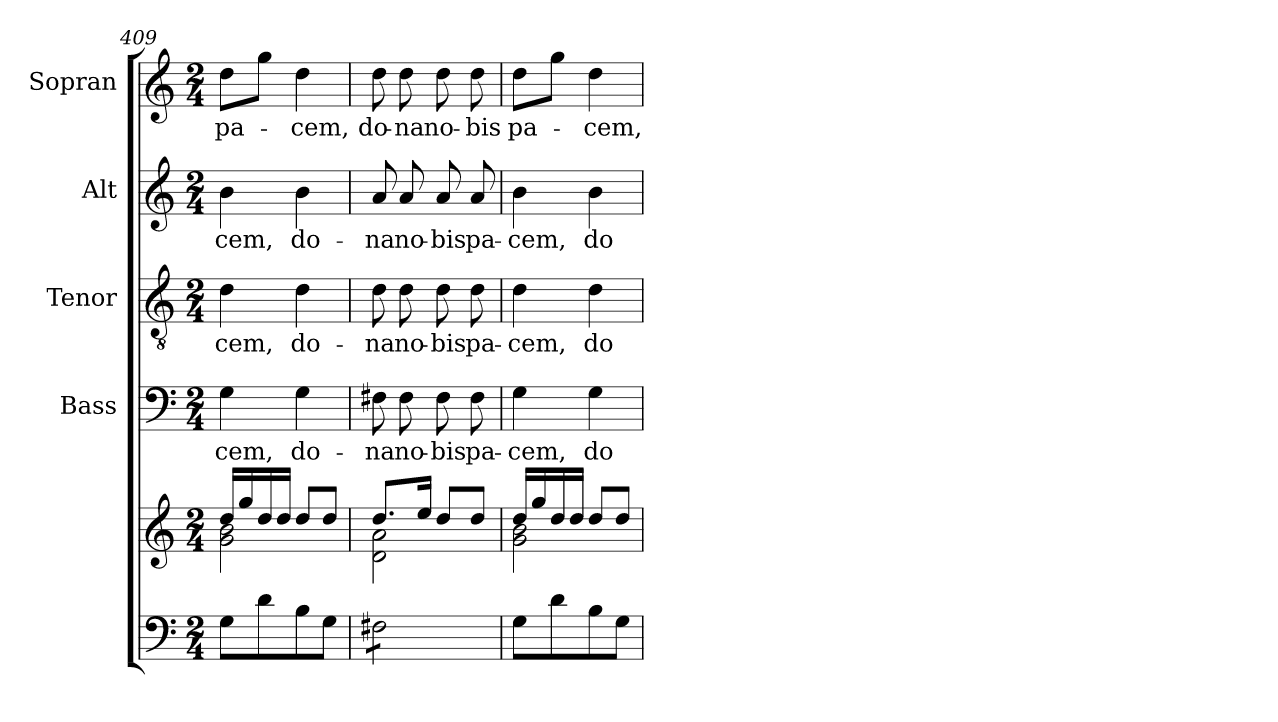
**kern	**kern	**kern	**text	**kern	**text	**kern	**text	**kern	**text
*part5	*part5	*part4	*part4	*part3	*part3	*part2	*part2	*part1	*part1
*staff6	*staff5	*staff4	*staff4	*staff3	*staff3	*staff2	*staff2	*staff1	*staff1
*	*	*I"Bass	*	*I"Tenor	*	*I"Alt	*	*I"Sopran	*
*	*	*I'B.	*	*I'T.	*	*I'A.	*	*I'S.	*
*clefF4	*clefG2	*clefF4	*	*clefGv2	*	*clefG2	*	*clefG2	*
*k[]	*k[]	*k[]	*	*k[]	*	*k[]	*	*k[]	*
*C:	*C:	*C:	*	*C:	*	*C:	*	*C:	*
*M2/4	*M2/4	*M2/4	*	*M2/4	*	*M2/4	*	*M2/4	*
=409	=409	=409	=409	=409	=409	=409	=409	=409	=409
*	*^	*	*	*	*	*	*	*	*
!	!	!	!	!LO:LY:b	!	!LO:LY:b	!	!LO:LY:b	!	!LO:LY:b
8G\L	16dd/LL	2g\ 2b\	4G\	-cem,	4d\	-cem,	4b\	-cem,	8dd\L	pa-
.	16gg/	.	.	.	.	.	.	.	.	.
8d\	16dd/	.	.	.	.	.	.	.	8gg\J	.
.	16dd/JJ	.	.	.	.	.	.	.	.	.
!	!	!	!	!LO:LY:b	!	!LO:LY:b	!	!LO:LY:b	!	!LO:LY:b
8B\	8dd/L	.	4G\	do-	4d\	do-	4b\	do-	4dd\	-cem,
8G\J	8dd/J	.	.	.	.	.	.	.	.	.
!!LO:LB:g=z
=410	=410	=410	=410	=410	=410	=410	=410	=410	=410	=410
!	!	!	!	!LO:LY:b	!	!LO:LY:b	!	!LO:LY:b	!	!LO:LY:b
*tremolo	*	*	*	*	*	*	*	*	*	*
8F#X\L	8.dd/L	2d\ 2a\	8F#X\	-na	8d\	-na	8a/	-na	8dd\	do-
!	!	!	!	!LO:LY:b	!	!LO:LY:b	!	!LO:LY:b	!	!LO:LY:b
8F#X\	.	.	8F#\	no-	8d\	no-	8a/	no-	8dd\	-na
.	16ee/Jk	.	.	.	.	.	.	.	.	.
!	!	!	!	!LO:LY:b	!	!LO:LY:b	!	!LO:LY:b	!	!LO:LY:b
8F#X\	8dd/L	.	8F#\	-bis	8d\	-bis	8a/	-bis	8dd\	no-
!	!	!	!	!LO:LY:b	!	!LO:LY:b	!	!LO:LY:b	!	!LO:LY:b
8F#X\J	8dd/J	.	8F#\	pa-	8d\	pa-	8a/	pa-	8dd\	-bis
*Xtremolo	*	*	*	*	*	*	*	*	*	*
=411	=411	=411	=411	=411	=411	=411	=411	=411	=411	=411
!	!	!	!	!LO:LY:b	!	!LO:LY:b	!	!LO:LY:b	!	!LO:LY:b
8G\L	16dd/LL	2g\ 2b\	4G\	-cem,	4d\	-cem,	4b\	-cem,	8dd\L	pa-
.	16gg/	.	.	.	.	.	.	.	.	.
8d\	16dd/	.	.	.	.	.	.	.	8gg\J	.
.	16dd/JJ	.	.	.	.	.	.	.	.	.
!	!	!	!	!LO:LY:b	!	!LO:LY:b	!	!LO:LY:b	!	!LO:LY:b
8B\	8dd/L	.	4G\	do-	4d\	do-	4b\	do-	4dd\	-cem,
8G\J	8dd/J	.	.	.	.	.	.	.	.	.
*	*v	*v	*	*	*	*	*	*	*	*
=	=	=	=	=	=	=	=	=	=
*-	*-	*-	*-	*-	*-	*-	*-	*-	*-
